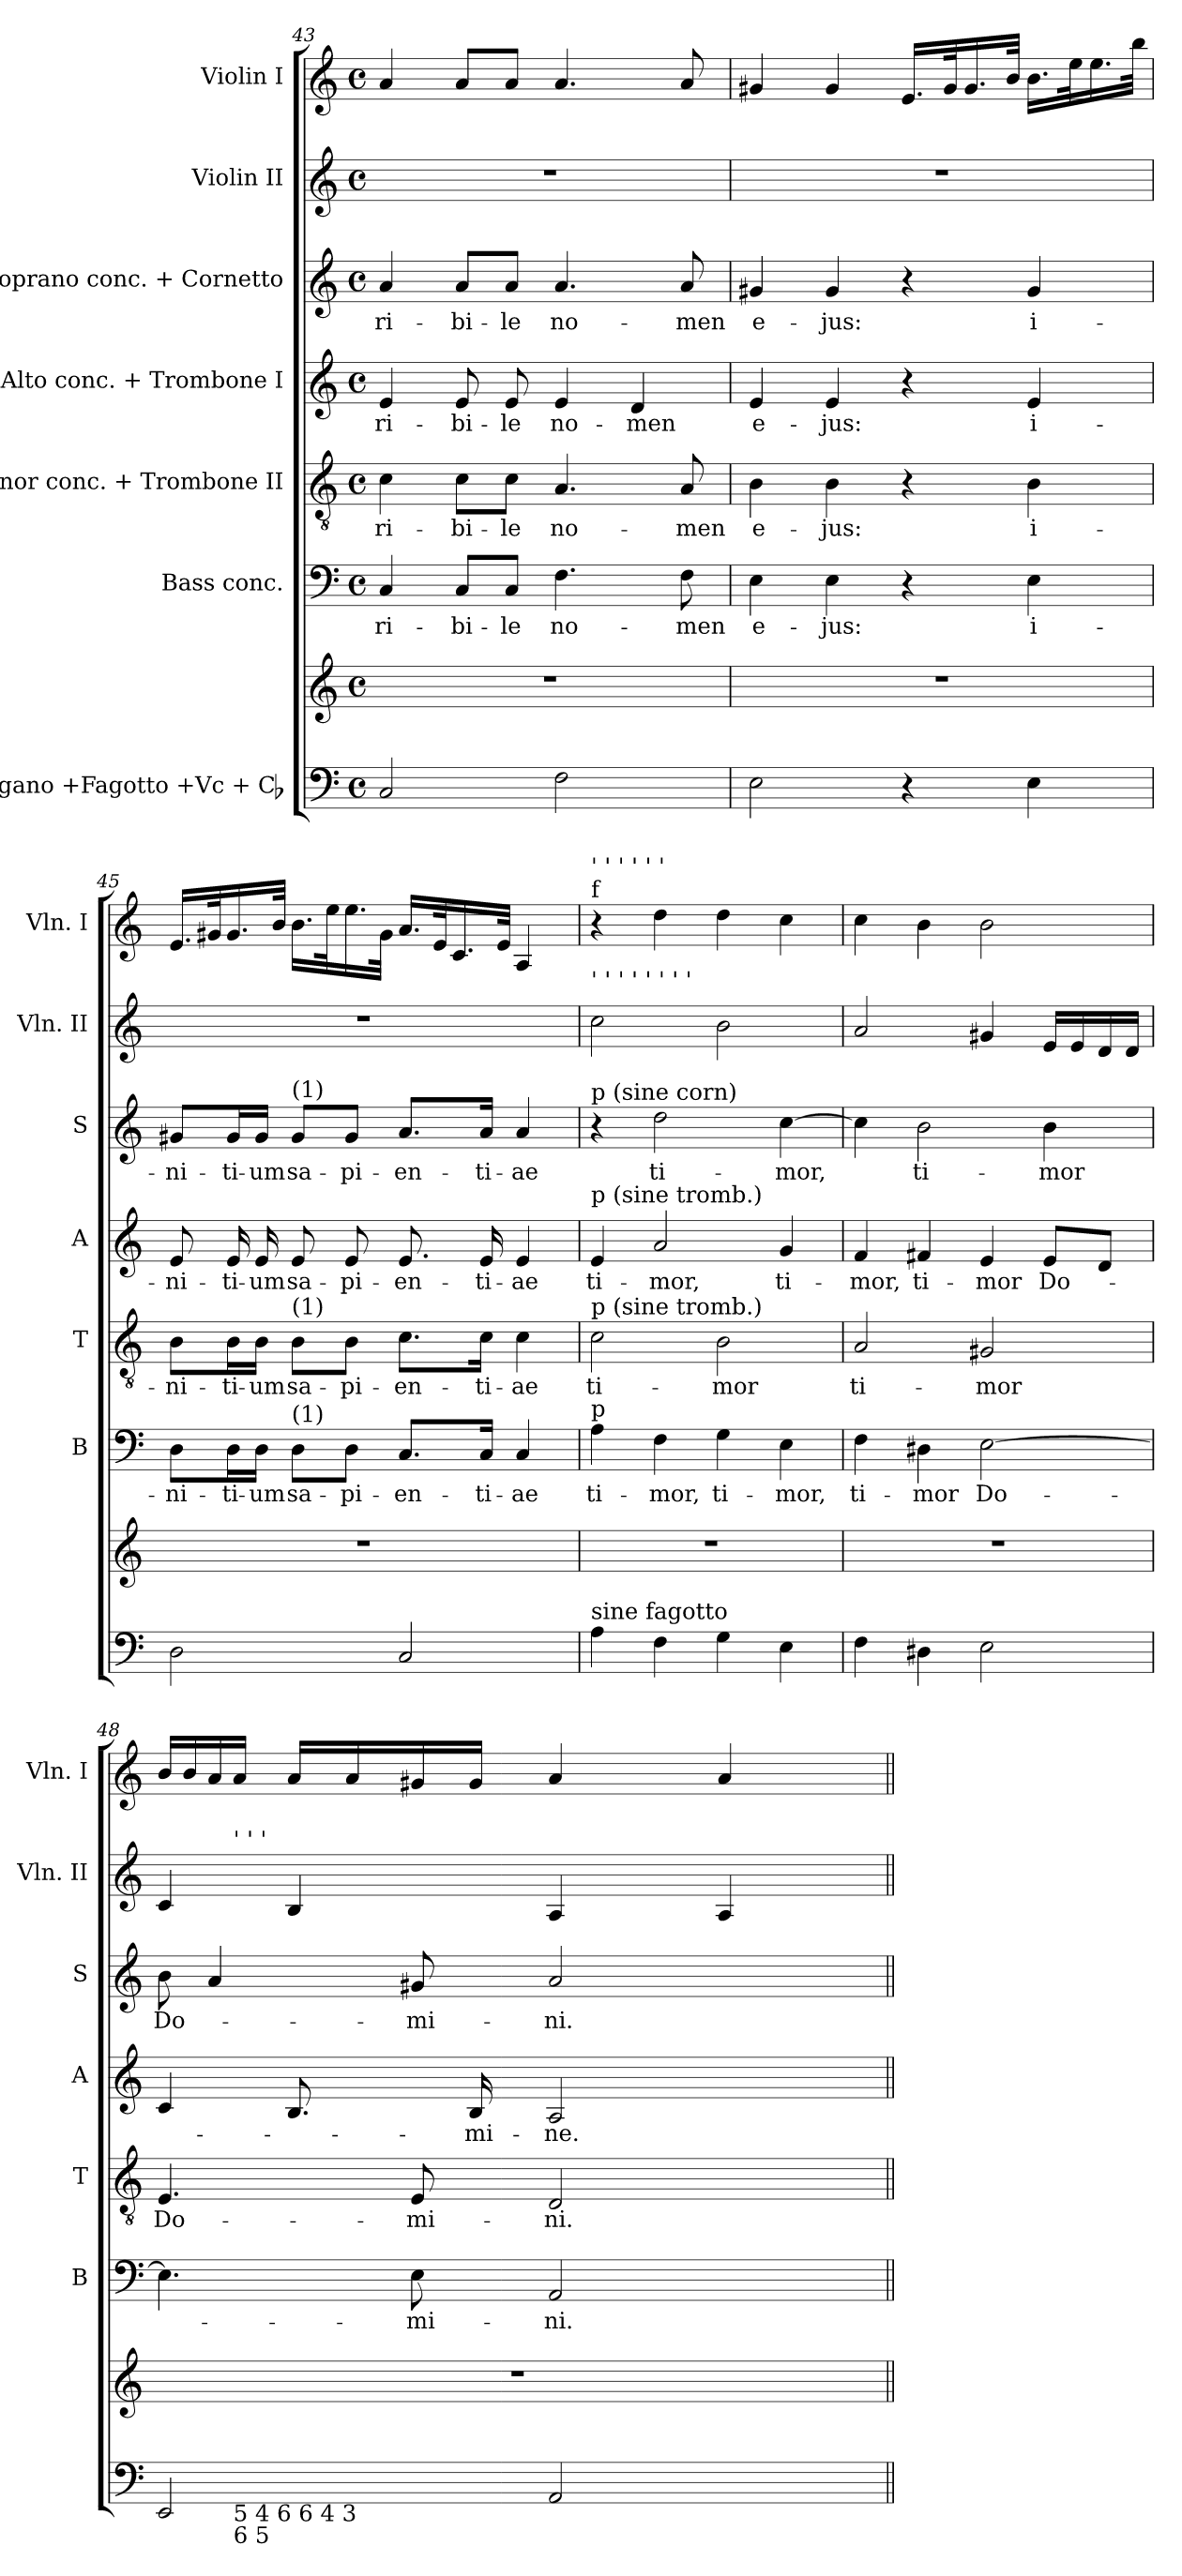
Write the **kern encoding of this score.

**kern	**kern	**kern	**text	**kern	**text	**kern	**text	**kern	**text	**kern	**kern
*part7	*part7	*part6	*part6	*part5	*part5	*part4	*part4	*part3	*part3	*part2	*part1
*staff8	*staff7	*staff6	*staff6	*staff5	*staff5	*staff4	*staff4	*staff3	*staff3	*staff2	*staff1
*I"Organo +Fagotto +Vc + Cb	*	*I"Bass conc.	*	*I"Tenor conc.  + Trombone II	*	*I"Alto conc.  + Trombone I	*	*I"Soprano conc. + Cornetto	*	*I"Violin II	*I"Violin I
*	*	*I'B	*	*I'T	*	*I'A	*	*I'S	*	*I'Vln. II	*I'Vln. I
*clefF4	*clefG2	*clefF4	*	*clefGv2	*	*clefG2	*	*clefG2	*	*clefG2	*clefG2
*k[]	*k[]	*k[]	*	*k[]	*	*k[]	*	*k[]	*	*k[]	*k[]
*C:	*C:	*C:	*	*C:	*	*C:	*	*C:	*	*C:	*C:
*M4/4	*M4/4	*M4/4	*	*M4/4	*	*M4/4	*	*M4/4	*	*M4/4	*M4/4
*met(c)	*met(c)	*met(c)	*	*met(c)	*	*met(c)	*	*met(c)	*	*met(c)	*met(c)
=43	=43	=43	=43	=43	=43	=43	=43	=43	=43	=43	=43
2C/	1r	4C/	-ri-	4c\	-ri-	4e/	-ri-	4a/	-ri-	1r	4a/
.	.	8C/L	-bi-	8c\L	-bi-	8e/	-bi-	8a/L	-bi-	.	8a/L
.	.	8C/J	-le	8c\J	-le	8e/	-le	8a/J	-le	.	8a/J
2F\	.	4.F\	no-	4.A/	no-	4e/	no-	4.a/	no-	.	4.a/
.	.	.	.	.	.	4d/	-men	.	.	.	.
.	.	8F\	-men	8A/	-men	.	.	8a/	-men	.	8a/
!!LO:LB:g=z
=44	=44	=44	=44	=44	=44	=44	=44	=44	=44	=44	=44
2E\	1r	4E\	e-	4B\	e-	4e/	e-	4g#X/	e-	1r	4g#X/
.	.	4E\	-jus:	4B\	-jus:	4e/	-jus:	4g#/	-jus:	.	4g#/
4r	.	4r	.	4r	.	4r	.	4r	.	.	16.e/LL
.	.	.	.	.	.	.	.	.	.	.	32g#/k
.	.	.	.	.	.	.	.	.	.	.	16.g#/
.	.	.	.	.	.	.	.	.	.	.	32b/JJk
4E\	.	4E\	i-	4B\	i-	4e/	i-	4g#/	i-	.	16.b\LL
.	.	.	.	.	.	.	.	.	.	.	32ee\k
.	.	.	.	.	.	.	.	.	.	.	16.ee\
.	.	.	.	.	.	.	.	.	.	.	32bb\JJk
=45	=45	=45	=45	=45	=45	=45	=45	=45	=45	=45	=45
2D\	1r	8D\L	-ni-	8B\L	-ni-	8e/	-ni-	8g#X/L	-ni-	1r	16.e/LL
.	.	.	.	.	.	.	.	.	.	.	32g#X/k
.	.	16D\L	-ti-	16B\L	-ti-	16e/	-ti-	16g#/L	-ti-	.	16.g#/
.	.	16D\JJ	-um	16B\JJ	-um	16e/	-um	16g#/JJ	-um	.	.
.	.	.	.	.	.	.	.	.	.	.	32b/JJk
!	!	!	!	!	!	!	!	!LO:TX:a:t=(1)	!	!	!
!	!	!	!	!LO:TX:a:t=(1)	!	!	!	!	!	!	!
!	!	!LO:TX:a:t=(1)	!	!	!	!	!	!	!	!	!
.	.	8D\L	sa-	8B\L	sa-	8e/	sa-	8g#/L	sa-	.	16.b\LL
.	.	.	.	.	.	.	.	.	.	.	32ee\k
.	.	8D\J	-pi-	8B\J	-pi-	8e/	-pi-	8g#/J	-pi-	.	16.ee\
.	.	.	.	.	.	.	.	.	.	.	32g#\JJk
2C/	.	8.C/L	-en-	8.c\L	-en-	8.e/	-en-	8.a/L	-en-	.	16.a/LL
.	.	.	.	.	.	.	.	.	.	.	32e/k
.	.	.	.	.	.	.	.	.	.	.	16.c/
.	.	16C/Jk	-ti-	16c\Jk	-ti-	16e/	-ti-	16a/Jk	-ti-	.	.
.	.	.	.	.	.	.	.	.	.	.	32e/JJk
.	.	4C/	-ae	4c\	-ae	4e/	-ae	4a/	-ae	.	4A/
=46	=46	=46	=46	=46	=46	=46	=46	=46	=46	=46	=46
!	!	!	!	!	!	!	!	!	!	!	!LO:TX:a:t=f
!	!	!	!	!	!	!	!	!	!	!	!LO:TX:a:t='       '       '         '          '         '
!	!	!	!	!	!	!	!	!	!	!LO:TX:a:t='                '                  '                   '          '  '  '  '	!
!	!	!	!	!	!	!	!	!LO:TX:a:t=p (sine corn)	!	!	!
!	!	!	!	!	!	!LO:TX:a:t=p (sine tromb.)	!	!	!	!	!
!	!	!	!	!LO:TX:a:t=p (sine tromb.)	!	!	!	!	!	!	!
!	!	!LO:TX:a:t=p	!	!	!	!	!	!	!	!	!
!LO:TX:a:t=sine fagotto	!	!	!	!	!	!	!	!	!	!	!
4A\	1r	4A\	ti-	2c\	ti-	4e/	ti-	4r	.	2cc\	4r
4F\	.	4F\	-mor,	.	.	2a/	-mor,	2dd\	ti-	.	4dd\
4G\	.	4G\	ti-	2B\	-mor	.	.	.	.	2b\	4dd\
4E\	.	4E\	-mor,	.	.	4g/	ti-	[4cc\	-mor,	.	4cc\
=47	=47	=47	=47	=47	=47	=47	=47	=47	=47	=47	=47
4F\	1r	4F\	ti-	2A/	ti-	4f/	-mor,	4cc\]	.	2a/	4cc\
4D#X\	.	4D#X\	-mor	.	.	4f#X/	ti-	2b\	ti-	.	4b\
2E\	.	[2E\	Do-	2G#X/	-mor	4e/	-mor	.	.	4g#X/	2b\
.	.	.	.	.	.	8e/L	Do-	4b\	-mor	16e/LL	.
.	.	.	.	.	.	.	.	.	.	16e/	.
.	.	.	.	.	.	8d/J	.	.	.	16d/	.
.	.	.	.	.	.	.	.	.	.	16d/JJ	.
!!LO:PB:g=z
=48	=48	=48	=48	=48	=48	=48	=48	=48	=48	=48	=48
*^	*	*	*	*	*	*	*	*	*	*^	*
2EE/	8.ryy	1r	4.E\]	.	4.E/	Do-	4c/	.	8b\	Do-	4c/	8.ryy	16b/LL
.	.	.	.	.	.	.	.	.	.	.	.	.	16b/
.	.	.	.	.	.	.	.	.	4a/	.	.	.	16a/
!	!	!	!	!	!	!	!	!	!	!	!	!LO:TX:a:t='          '          '	!
!	!LO:TX:b:t=5 4                                                  6                    6                             4 3\n6 5	!	!	!	!	!	!	!	!	!	!	!	!
.	2ryy	.	.	.	.	.	.	.	.	.	.	2ryy	16a/JJ
.	.	.	.	.	.	.	8.B/	.	.	.	4B/	.	16a/LL
.	.	.	.	.	.	.	.	.	.	.	.	.	16a/
.	.	.	8E\	-mi-	8E/	-mi-	.	.	8g#X/	-mi-	.	.	16g#X/
.	.	.	.	.	.	.	16B/	-mi-	.	.	.	.	16g#/JJ
2AA/	.	.	2AA/	-ni.	2D/	-ni.	2A/	-ne.-	2a/	-ni.	4A/	.	4a/
.	4ryy	.	.	.	.	.	.	.	.	.	.	4ryy	.
.	.	.	.	.	.	.	.	.	.	.	4A/	.	4a/
.	16ryy	.	.	.	.	.	.	.	.	.	.	16ryy	.
*v	*v	*	*	*	*	*	*	*	*	*	*v	*v	*
=||	=||	=||	=||	=||	=||	=||	=||	=||	=||	=||	=||
*-	*-	*-	*-	*-	*-	*-	*-	*-	*-	*-	*-
